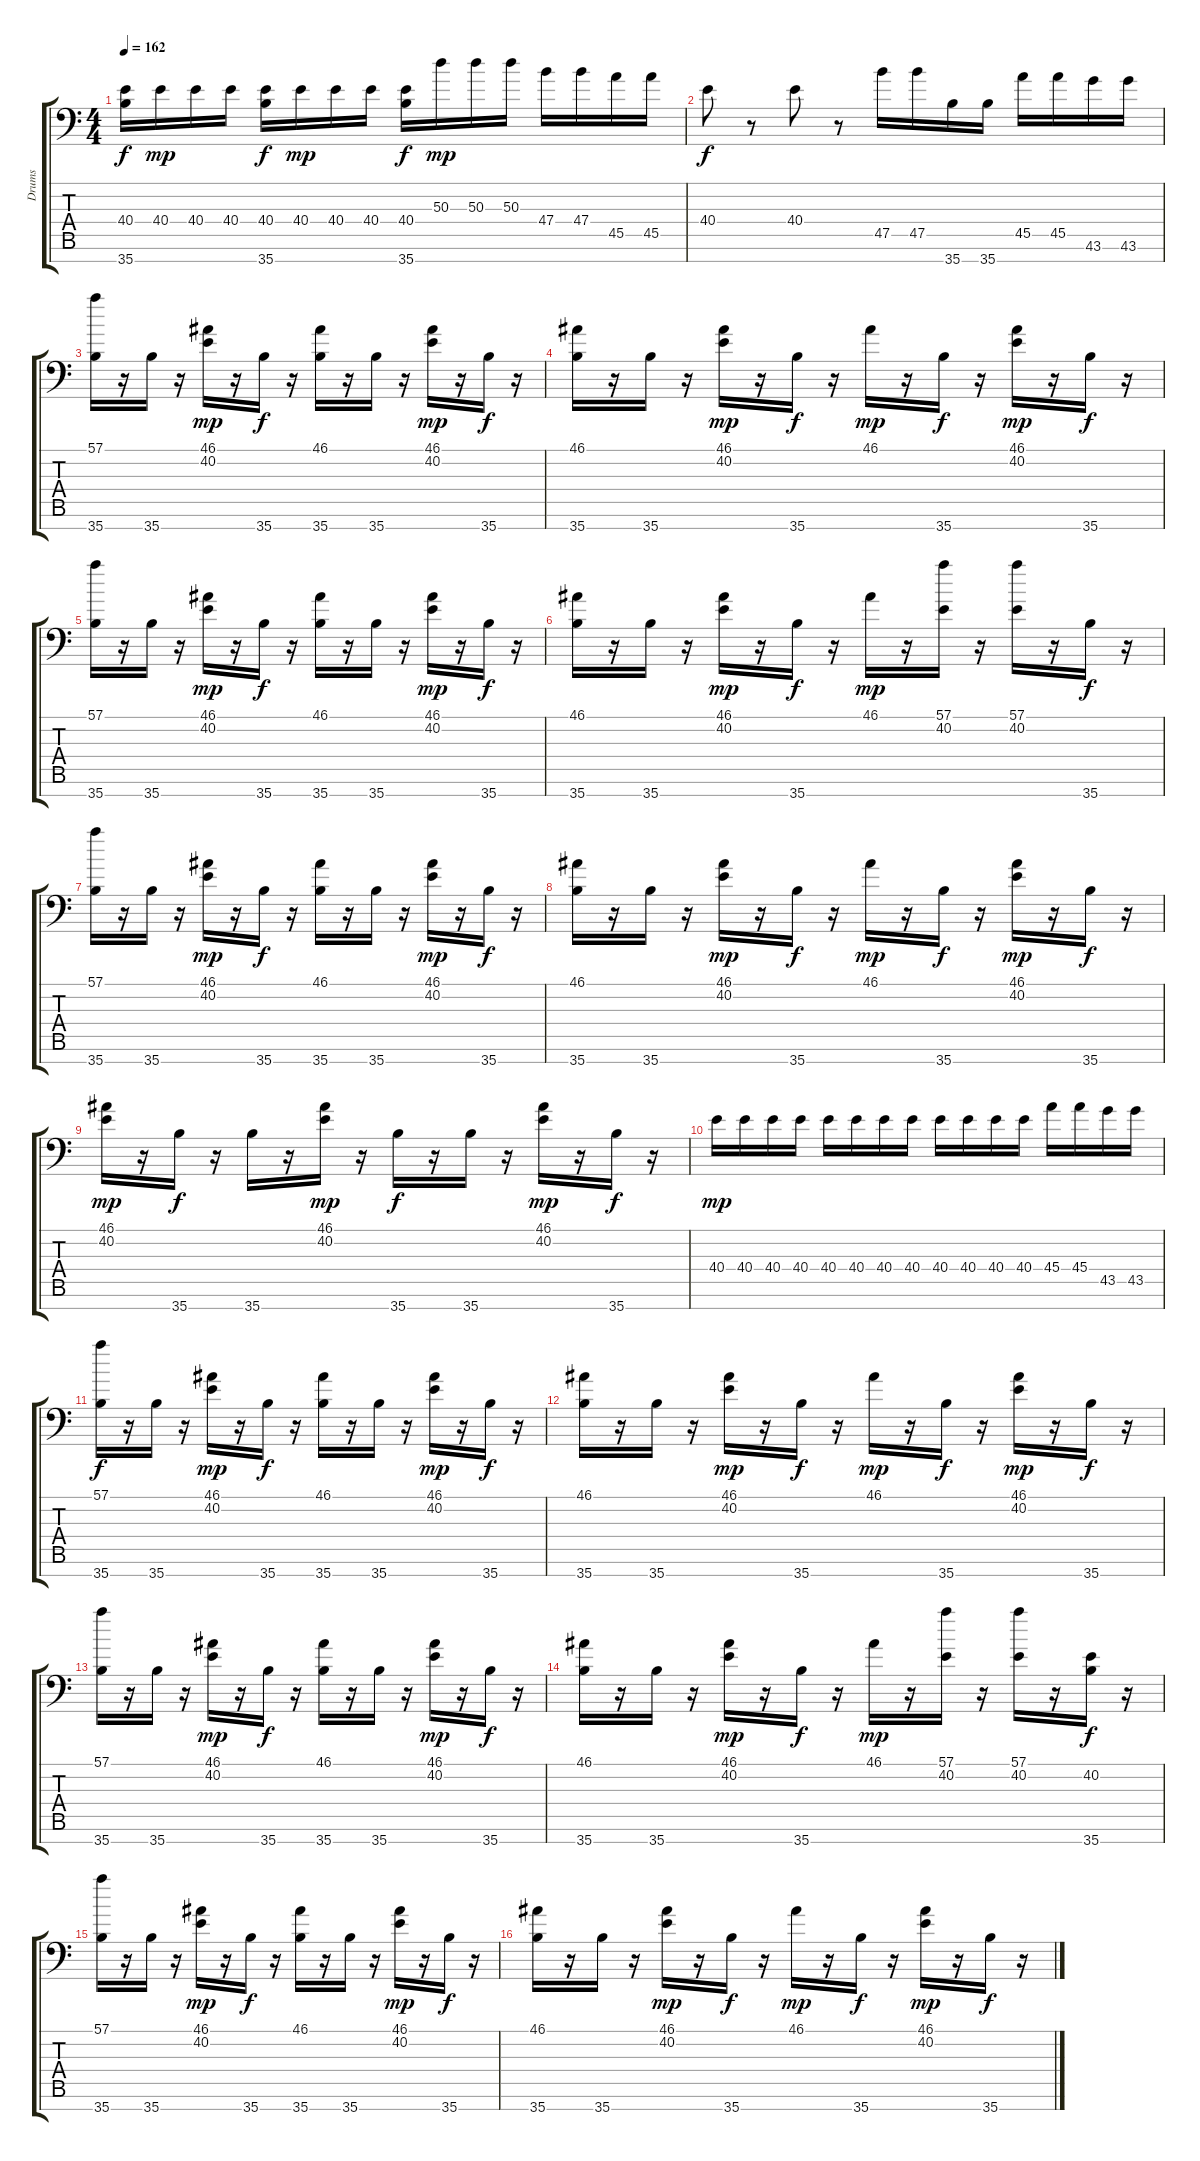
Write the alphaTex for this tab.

\track ("Drums" "Drums") {instrument acousticgrandpiano}
\staff {score tabs}
\tuning (C-1 C-1 C-1 C-1 C-1 C-1 C-1) {hide}
\ts (4 4)
\tempo 162
\clef f4
\ks c
(40.4 35.7).16{dy f} 40.4.16{dy mp} 40.4.16 40.4.16 (40.4 35.7).16{dy f} 40.4.16{dy mp} 40.4.16 40.4.16 (40.4 35.7).16{dy f} 50.3.16{dy mp} 50.3.16 50.3.16 47.4.16 47.4.16 45.5.16 45.5.16 |
40.4.8{dy f} r.8 40.4.8 r.8 47.5.16 47.5.16 35.7.16 35.7.16 45.5.16 45.5.16 43.6.16 43.6.16 |
(57.1 35.7).16 r.16 35.7.16 r.16 (46.1 40.2).16{dy mp} r.16 35.7.16{dy f} r.16 (46.1 35.7).16 r.16 35.7.16 r.16 (46.1 40.2).16{dy mp} r.16 35.7.16{dy f} r.16 |
(46.1 35.7).16 r.16 35.7.16 r.16 (46.1 40.2).16{dy mp} r.16 35.7.16{dy f} r.16 46.1.16{dy mp} r.16 35.7.16{dy f} r.16 (46.1 40.2).16{dy mp} r.16 35.7.16{dy f} r.16 |
(57.1 35.7).16 r.16 35.7.16 r.16 (46.1 40.2).16{dy mp} r.16 35.7.16{dy f} r.16 (46.1 35.7).16 r.16 35.7.16 r.16 (46.1 40.2).16{dy mp} r.16 35.7.16{dy f} r.16 |
(46.1 35.7).16 r.16 35.7.16 r.16 (46.1 40.2).16{dy mp} r.16 35.7.16{dy f} r.16 46.1.16{dy mp} r.16 (57.1 40.2).16 r.16 (57.1 40.2).16 r.16 35.7.16{dy f} r.16 |
(57.1 35.7).16 r.16 35.7.16 r.16 (46.1 40.2).16{dy mp} r.16 35.7.16{dy f} r.16 (46.1 35.7).16 r.16 35.7.16 r.16 (46.1 40.2).16{dy mp} r.16 35.7.16{dy f} r.16 |
(46.1 35.7).16 r.16 35.7.16 r.16 (46.1 40.2).16{dy mp} r.16 35.7.16{dy f} r.16 46.1.16{dy mp} r.16 35.7.16{dy f} r.16 (46.1 40.2).16{dy mp} r.16 35.7.16{dy f} r.16 |
(46.1 40.2).16{dy mp} r.16 35.7.16{dy f} r.16 35.7.16 r.16 (46.1 40.2).16{dy mp} r.16 35.7.16{dy f} r.16 35.7.16 r.16 (46.1 40.2).16{dy mp} r.16 35.7.16{dy f} r.16 |
40.4.16{dy mp} 40.4.16 40.4.16 40.4.16 40.4.16 40.4.16 40.4.16 40.4.16 40.4.16 40.4.16 40.4.16 40.4.16 45.4.16 45.4.16 43.5.16 43.5.16 |
(57.1 35.7).16{dy f} r.16 35.7.16 r.16 (46.1 40.2).16{dy mp} r.16 35.7.16{dy f} r.16 (46.1 35.7).16 r.16 35.7.16 r.16 (46.1 40.2).16{dy mp} r.16 35.7.16{dy f} r.16 |
(46.1 35.7).16 r.16 35.7.16 r.16 (46.1 40.2).16{dy mp} r.16 35.7.16{dy f} r.16 46.1.16{dy mp} r.16 35.7.16{dy f} r.16 (46.1 40.2).16{dy mp} r.16 35.7.16{dy f} r.16 |
(57.1 35.7).16 r.16 35.7.16 r.16 (46.1 40.2).16{dy mp} r.16 35.7.16{dy f} r.16 (46.1 35.7).16 r.16 35.7.16 r.16 (46.1 40.2).16{dy mp} r.16 35.7.16{dy f} r.16 |
(46.1 35.7).16 r.16 35.7.16 r.16 (46.1 40.2).16{dy mp} r.16 35.7.16{dy f} r.16 46.1.16{dy mp} r.16 (57.1 40.2).16 r.16 (57.1 40.2).16 r.16 (40.2 35.7).16{dy f} r.16 |
(57.1 35.7).16 r.16 35.7.16 r.16 (46.1 40.2).16{dy mp} r.16 35.7.16{dy f} r.16 (46.1 35.7).16 r.16 35.7.16 r.16 (46.1 40.2).16{dy mp} r.16 35.7.16{dy f} r.16 |
(46.1 35.7).16 r.16 35.7.16 r.16 (46.1 40.2).16{dy mp} r.16 35.7.16{dy f} r.16 46.1.16{dy mp} r.16 35.7.16{dy f} r.16 (46.1 40.2).16{dy mp} r.16 35.7.16{dy f} r.16
